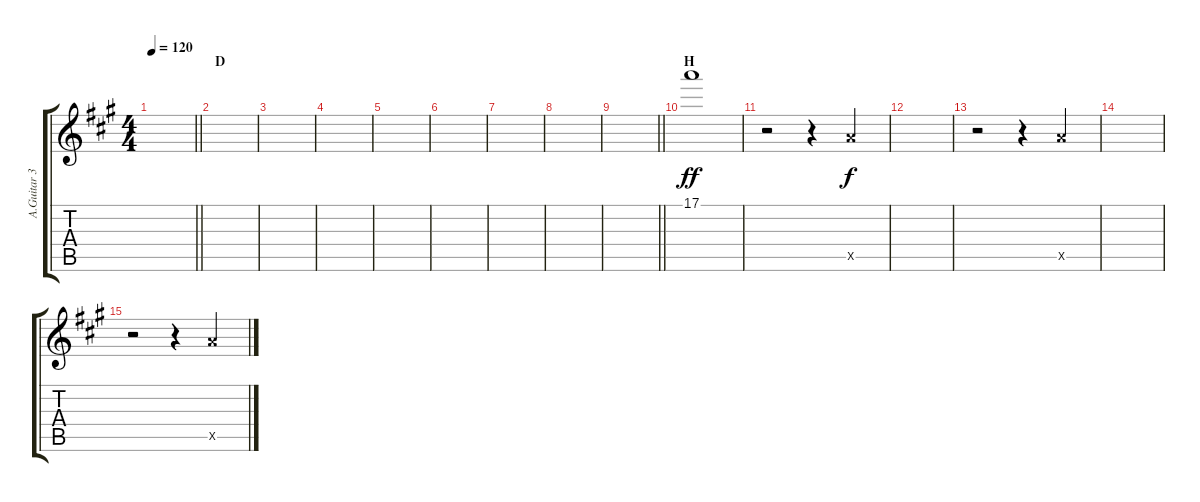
\track ("A.Guitar 3" "A.Guitar 3") {instrument acousticguitarsteel}
\staff {score tabs}
\tuning (E4 B3 G3 D3 A2 E2) {hide}
\ts (4 4)
\tempo 120
\clef g2
\barLineRight lightlight
\ks a
|
\section ("" "D")
|
|
|
|
|
|
|
\barLineRight lightlight
|
\section ("" "H")
17.1.1{dy ff volume 16 balance 4} |
r.2 r.4 12.5{x}.4{dy f} |
|
r.2 r.4 12.5{x}.4 |
|
r.2 r.4 12.5{x}.4
